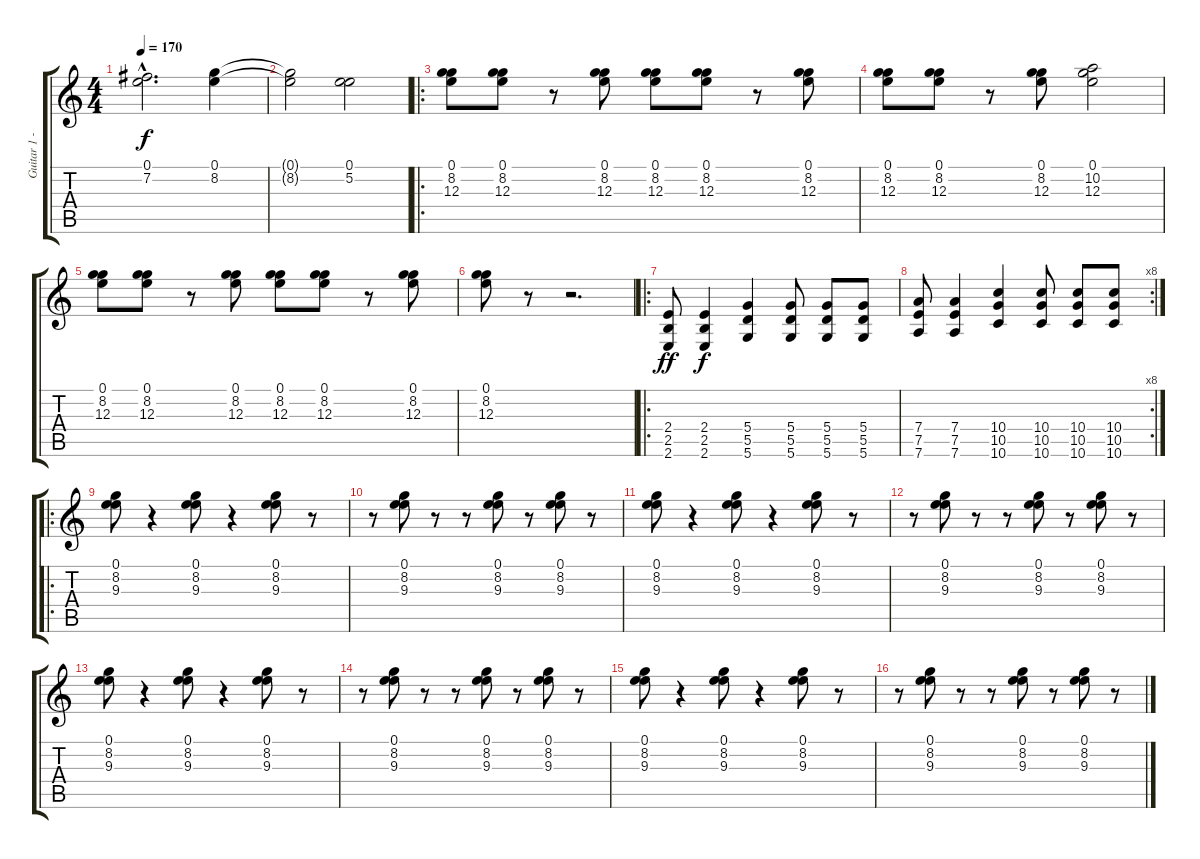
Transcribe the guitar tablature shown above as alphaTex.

\track ("Guitar 1 - Quinn Allman" "Guitar 1 -") {instrument overdrivenguitar}
\staff {score tabs}
\tuning (E4 B3 G3 D3 A2 D2) {hide}
\ts (4 4)
\tempo 170
\clef g2
\ks c
(0.1{hac} 7.2{hac}).2{d dy f} (0.1 8.2).4 |
(0.1{t} 8.2{t}).2 (0.1 5.2).2 |
\ro
(0.1 8.2 12.3).8 (0.1 8.2 12.3).8 r.8 (0.1 8.2 12.3).8 (0.1 8.2 12.3).8 (0.1 8.2 12.3).8 r.8 (0.1 8.2 12.3).8 |
(0.1 8.2 12.3).8 (0.1 8.2 12.3).8 r.8 (0.1 8.2 12.3).8 (0.1 10.2 12.3).2 |
(0.1 8.2 12.3).8 (0.1 8.2 12.3).8 r.8 (0.1 8.2 12.3).8 (0.1 8.2 12.3).8 (0.1 8.2 12.3).8 r.8 (0.1 8.2 12.3).8 |
(0.1 8.2 12.3).8 r.8 r.2{d} |
\ro
(2.4 2.5 2.6).8{dy ff volume 16} (2.4 2.5 2.6).4{dy f} (5.4 5.5 5.6).4 (5.4 5.5 5.6).8 (5.4 5.5 5.6).8 (5.4 5.5 5.6).8 |
\rc 8
(7.4 7.5 7.6).8 (7.4 7.5 7.6).4 (10.4 10.5 10.6).4 (10.4 10.5 10.6).8 (10.4 10.5 10.6).8 (10.4 10.5 10.6).8 |
\ro
(0.1 8.2 9.3).8{volume 12} r.4 (0.1 8.2 9.3).8 r.4 (0.1 8.2 9.3).8 r.8 |
r.8 (0.1 8.2 9.3).8 r.8 r.8 (0.1 8.2 9.3).8 r.8 (0.1 8.2 9.3).8 r.8 |
(0.1 8.2 9.3).8 r.4 (0.1 8.2 9.3).8 r.4 (0.1 8.2 9.3).8 r.8 |
r.8 (0.1 8.2 9.3).8 r.8 r.8 (0.1 8.2 9.3).8 r.8 (0.1 8.2 9.3).8 r.8 |
(0.1 8.2 9.3).8 r.4 (0.1 8.2 9.3).8 r.4 (0.1 8.2 9.3).8 r.8 |
r.8 (0.1 8.2 9.3).8 r.8 r.8 (0.1 8.2 9.3).8 r.8 (0.1 8.2 9.3).8 r.8 |
(0.1 8.2 9.3).8 r.4 (0.1 8.2 9.3).8 r.4 (0.1 8.2 9.3).8 r.8 |
r.8 (0.1 8.2 9.3).8 r.8 r.8 (0.1 8.2 9.3).8 r.8 (0.1 8.2 9.3).8 r.8
